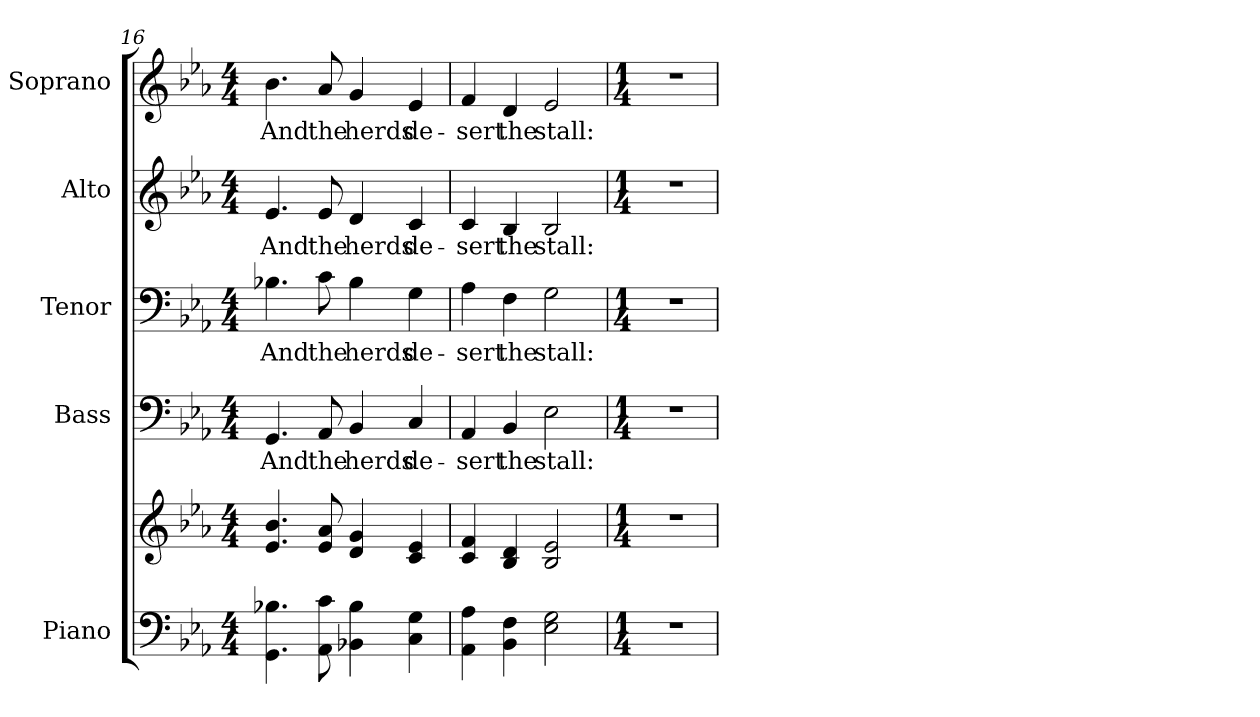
**kern	**kern	**kern	**text	**kern	**text	**kern	**text	**kern	**text
*part5	*part5	*part4	*part4	*part3	*part3	*part2	*part2	*part1	*part1
*staff6	*staff5	*staff4	*staff4	*staff3	*staff3	*staff2	*staff2	*staff1	*staff1
*I"Piano	*	*I"Bass	*	*I"Tenor	*	*I"Alto	*	*I"Soprano	*
*I'Pno.	*	*I'B.	*	*I'T.	*	*I'A.	*	*I'S.	*
*clefF4	*clefG2	*clefF4	*	*clefF4	*	*clefG2	*	*clefG2	*
*k[b-e-a-]	*k[b-e-a-]	*k[b-e-a-]	*	*k[b-e-a-]	*	*k[b-e-a-]	*	*k[b-e-a-]	*
*E-:	*E-:	*E-:	*	*E-:	*	*E-:	*	*E-:	*
*M4/4	*M4/4	*M4/4	*	*M4/4	*	*M4/4	*	*M4/4	*
=16	=16	=16	=16	=16	=16	=16	=16	=16	=16
!	!	!	!LO:LY:b:color=#000000	!	!	!	!	!	!
!	!	!	!	!	!LO:LY:b:color=#000000	!	!	!	!
!	!	!	!	!	!	!	!LO:LY:b:color=#000000	!	!
!	!	!	!	!	!	!	!	!	!LO:LY:b:color=#000000
4.GGi\ 4.B-Xi	4.e-i/ 4.b-i	4.GGi/	And	4.B-Xi\	And	4.e-i/	And	4.b-i\	And
!	!	!	!LO:LY:b:color=#000000	!	!	!	!	!	!
!	!	!	!	!	!LO:LY:b:color=#000000	!	!	!	!
!	!	!	!	!	!	!	!LO:LY:b:color=#000000	!	!
!	!	!	!	!	!	!	!	!	!LO:LY:b:color=#000000
8AA-i\ 8ci	8e-i/ 8a-i	8AA-i/	the	8ci\	the	8e-i/	the	8a-i/	the
!	!	!	!LO:LY:b:color=#000000	!	!	!	!	!	!
!	!	!	!	!	!LO:LY:b:color=#000000	!	!	!	!
!	!	!	!	!	!	!	!LO:LY:b:color=#000000	!	!
!	!	!	!	!	!	!	!	!	!LO:LY:b:color=#000000
4BB-Xi\ 4B-i	4di/ 4gi	4BB-i/	herds	4B-i\	herds	4di/	herds	4gi/	herds
!	!	!	!LO:LY:b:color=#000000	!	!	!	!	!	!
!	!	!	!	!	!LO:LY:b:color=#000000	!	!	!	!
!	!	!	!	!	!	!	!LO:LY:b:color=#000000	!	!
!	!	!	!	!	!	!	!	!	!LO:LY:b:color=#000000
4Ci\ 4Gi	4ci/ 4e-i	4Ci/	de-	4Gi\	de-	4ci/	de-	4e-i/	de-
!!LO:PB:g=z
=17	=17	=17	=17	=17	=17	=17	=17	=17	=17
!	!	!	!LO:LY:b:color=#000000	!	!	!	!	!	!
!	!	!	!	!	!LO:LY:b:color=#000000	!	!	!	!
!	!	!	!	!	!	!	!LO:LY:b:color=#000000	!	!
!	!	!	!	!	!	!	!	!	!LO:LY:b:color=#000000
4AA-i\ 4A-i	4ci/ 4fi	4AA-i/	-sert	4A-i\	-sert	4ci/	-sert	4fi/	-sert
!	!	!	!LO:LY:b:color=#000000	!	!	!	!	!	!
!	!	!	!	!	!LO:LY:b:color=#000000	!	!	!	!
!	!	!	!	!	!	!	!LO:LY:b:color=#000000	!	!
!	!	!	!	!	!	!	!	!	!LO:LY:b:color=#000000
4BB-i\ 4Fi	4B-i/ 4di	4BB-i/	the	4Fi\	the	4B-i/	the	4di/	the
!	!	!	!LO:LY:b:color=#000000	!	!	!	!	!	!
!	!	!	!	!	!LO:LY:b:color=#000000	!	!	!	!
!	!	!	!	!	!	!	!LO:LY:b:color=#000000	!	!
!	!	!	!	!	!	!	!	!	!LO:LY:b:color=#000000
2E-i\ 2Gi	2B-i/ 2e-i	2E-i\	stall:	2Gi\	stall:	2B-i/	stall:	2e-i/	stall:
=18	=18	=18	=18	=18	=18	=18	=18	=18	=18
*M1/4	*M1/4	*M1/4	*	*M1/4	*	*M1/4	*	*M1/4	*
!LO:N:vis=1	!LO:N:vis=1	!LO:N:vis=1	!	!LO:N:vis=1	!	!LO:N:vis=1	!	!LO:N:vis=1	!
4r	4r	4r	.	4r	.	4r	.	4r	.
=	=	=	=	=	=	=	=	=	=
*-	*-	*-	*-	*-	*-	*-	*-	*-	*-
